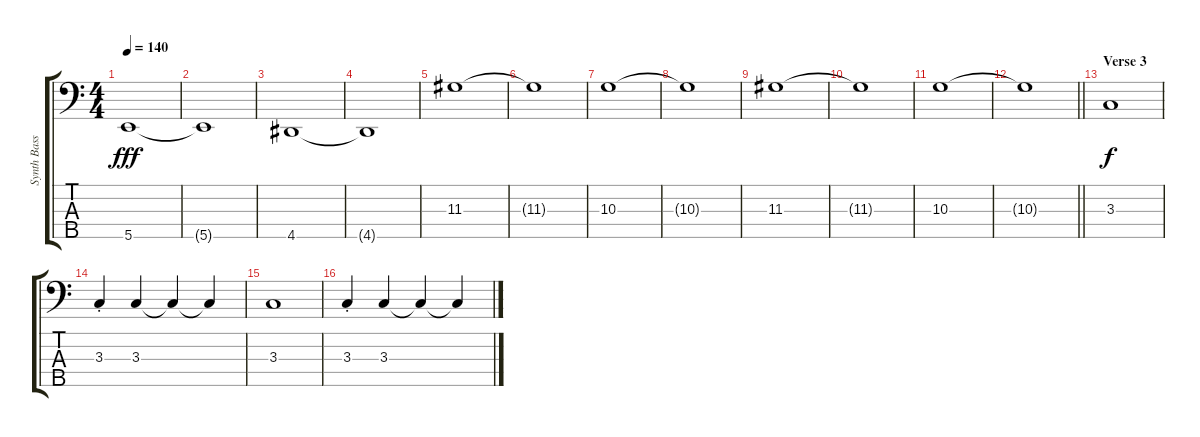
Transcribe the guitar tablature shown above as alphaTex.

\track ("Synth Bass" "Synth Bass") {instrument electricbassfinger}
\staff {score tabs}
\tuning (G2 D2 A1 E1 B0) {hide}
\ts (4 4)
\tempo 140
\clef f4
\ks c
5.5.1{dy fff} |
5.5{t}.1 |
4.5.1 |
4.5{t}.1 |
11.3.1 |
11.3{t}.1 |
10.3.1 |
10.3{t}.1 |
11.3.1 |
11.3{t}.1 |
10.3.1 |
\barLineRight lightlight
10.3{t}.1 |
\section ("" "Verse 3")
3.3.1{dy f} |
3.3{st}.4 3.3.4 3.3{t}.4 3.3{t}.4 |
3.3.1 |
3.3{st}.4 3.3.4 3.3{t}.4 3.3{t}.4
